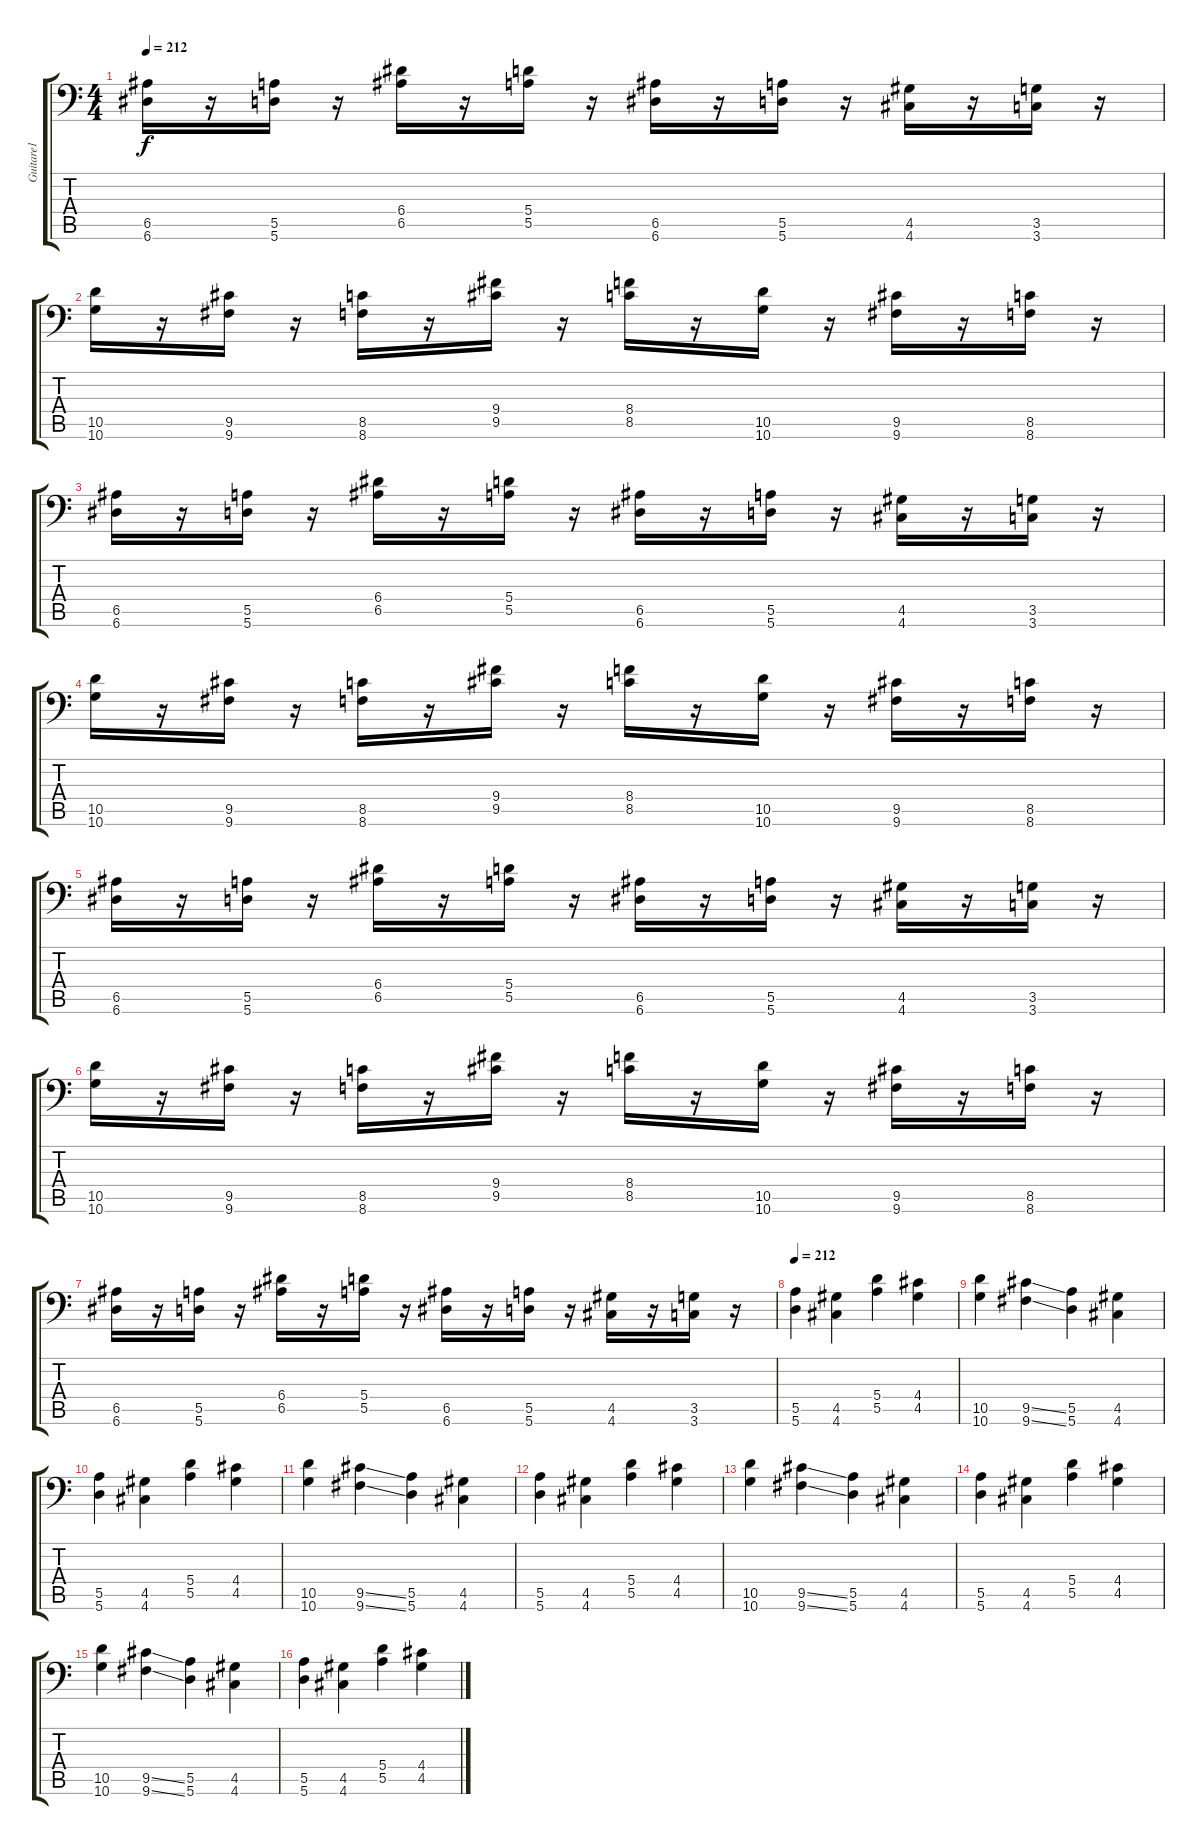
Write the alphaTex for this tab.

\track ("Guitare1" "Guitare1") {instrument overdrivenguitar}
\staff {score tabs}
\tuning (E4 B3 G3 A2 E2 A1) {hide}
\ts (4 4)
\tempo 212
\clef f4
\ks c
(6.5 6.6).16{dy f} r.16 (5.5 5.6).16 r.16 (6.4 6.5).16 r.16 (5.4 5.5).16 r.16 (6.5 6.6).16 r.16 (5.5 5.6).16 r.16 (4.5 4.6).16 r.16 (3.5 3.6).16 r.16 |
(10.5 10.6).16 r.16 (9.5 9.6).16 r.16 (8.5 8.6).16 r.16 (9.4 9.5).16 r.16 (8.4 8.5).16 r.16 (10.5 10.6).16 r.16 (9.5 9.6).16 r.16 (8.5 8.6).16 r.16 |
(6.5 6.6).16 r.16 (5.5 5.6).16 r.16 (6.4 6.5).16 r.16 (5.4 5.5).16 r.16 (6.5 6.6).16 r.16 (5.5 5.6).16 r.16 (4.5 4.6).16 r.16 (3.5 3.6).16 r.16 |
(10.5 10.6).16 r.16 (9.5 9.6).16 r.16 (8.5 8.6).16 r.16 (9.4 9.5).16 r.16 (8.4 8.5).16 r.16 (10.5 10.6).16 r.16 (9.5 9.6).16 r.16 (8.5 8.6).16 r.16 |
(6.5 6.6).16 r.16 (5.5 5.6).16 r.16 (6.4 6.5).16 r.16 (5.4 5.5).16 r.16 (6.5 6.6).16 r.16 (5.5 5.6).16 r.16 (4.5 4.6).16 r.16 (3.5 3.6).16 r.16 |
(10.5 10.6).16 r.16 (9.5 9.6).16 r.16 (8.5 8.6).16 r.16 (9.4 9.5).16 r.16 (8.4 8.5).16 r.16 (10.5 10.6).16 r.16 (9.5 9.6).16 r.16 (8.5 8.6).16 r.16 |
(6.5 6.6).16 r.16 (5.5 5.6).16 r.16 (6.4 6.5).16 r.16 (5.4 5.5).16 r.16 (6.5 6.6).16 r.16 (5.5 5.6).16 r.16 (4.5 4.6).16 r.16 (3.5 3.6).16 r.16 |
\tempo 212
(5.5 5.6).4 (4.5 4.6).4 (5.4 5.5).4 (4.4 4.5).4 |
(10.5 10.6).4 (9.5{ss} 9.6{ss}).4 (5.5 5.6).4 (4.5 4.6).4 |
(5.5 5.6).4 (4.5 4.6).4 (5.4 5.5).4 (4.4 4.5).4 |
(10.5 10.6).4 (9.5{ss} 9.6{ss}).4 (5.5 5.6).4 (4.5 4.6).4 |
(5.5 5.6).4 (4.5 4.6).4 (5.4 5.5).4 (4.4 4.5).4 |
(10.5 10.6).4 (9.5{ss} 9.6{ss}).4 (5.5 5.6).4 (4.5 4.6).4 |
(5.5 5.6).4 (4.5 4.6).4 (5.4 5.5).4 (4.4 4.5).4 |
(10.5 10.6).4 (9.5{ss} 9.6{ss}).4 (5.5 5.6).4 (4.5 4.6).4 |
(5.5 5.6).4 (4.5 4.6).4 (5.4 5.5).4 (4.4 4.5).4
